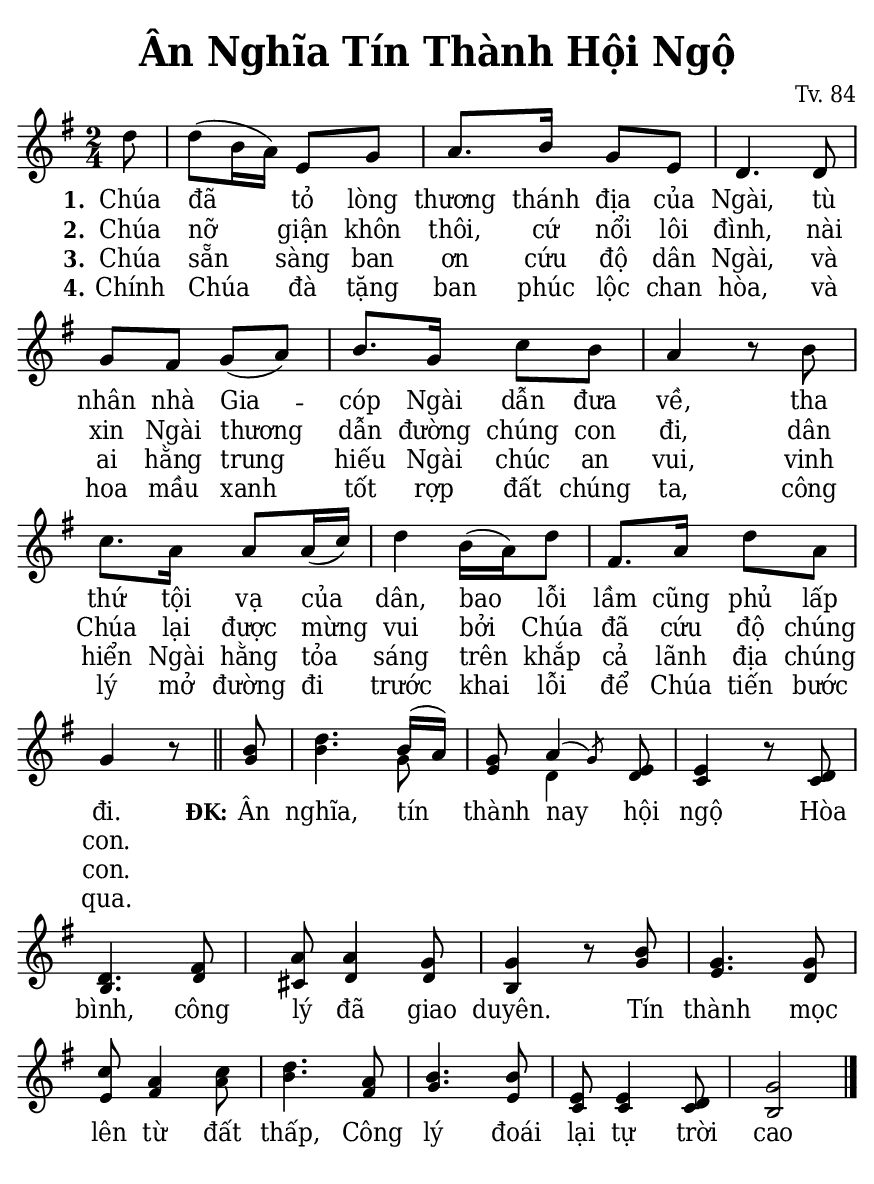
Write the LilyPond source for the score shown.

% Cài đặt chung\
\version "2.22.1"
\include "english.ly"

\header {
  title = \markup { \fontsize #1 "Ân Nghĩa Tín Thành Hội Ngộ" }
  composer = "Tv. 84"
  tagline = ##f
}

% Nhạc phiên khúc
nhacPhienKhucSop = \relative c'' {
  \partial 8 d8 |
  d (b16 a) e8 g |
  a8. b16 g8 e |
  d4. d8 |
  g8 fs g (a) |
  b8. g16 c8 b |
  a4 r8 b |
  c8. a16 a8 a16 (c) |
  d4 b16 (a) d8 |
  fs,8. a16 d8 a |
  g4 r8 \bar "||"
  
  b |
  d4. b16 (a) |
  g8
  \afterGrace a4 ({
    \override Flag.stroke-style = #"grace"
    g8)}
  \revert Flag.stroke-style
  e8 |
  e4 r8 d |
  d4. fs8 |
  a a4 g8 |
  g4 r8 b |
  g4. g8 |
  c a4 c8 |
  d4. a8 |
  b4. b8 |
  e, e4 d8 |
  g2 \bar "|."
}

nhacPhienKhucAlto = \relative c'' {
  r8 |
  R2*9
  r4.
  g8 |
  b4. g8 |
  e d4 d8 |
  c4 r8 c |
  b4. d8 |
  cs d4 d8 |
  b4 r8 g' |
  e4. d8 |
  e fs4 a8 |
  b4. fs8 |
  g4. e8 |
  c c4 c8 |
  b2
}

% Lời phiên khúc
loiPhienKhucSop = \lyrics {
  <<
    {
      \set stanza = "1."
      Chúa đã tỏ lòng thương thánh địa của Ngài,
      tù nhân nhà Gia -- cóp Ngài dẫn đưa về,
      tha thứ tội vạ của dân,
      bao lỗi lầm cũng phủ lấp đi.
    }
    \new Lyrics {
	    \set associatedVoice = "beSop"
	    \set stanza = "2."
	    Chúa nỡ giận khôn thôi,
	    cứ nổi lôi đình,
	    nài xin Ngài thương dẫn đường chúng con đi,
	    dân Chúa lại được mừng vui
	    bởi Chúa đã cứu độ chúng con.
    }
    \new Lyrics {
	    \set associatedVoice = "beSop"
	    \set stanza = "3."
	    Chúa sẵn sàng ban ơn cứu độ dân Ngài,
	    và ai hằng trung hiếu Ngài chúc an vui,
	    vinh hiển Ngài hằng tỏa sáng
	    trên khắp cả lãnh địa chúng con.
    }
    \new Lyrics {
	    \set associatedVoice = "beSop"
	    \set stanza = "4."
	    Chính Chúa đà tặng ban phúc lộc chan hòa,
	    và hoa mầu xanh tốt rợp đất chúng ta,
	    công lý mở đường đi trước
	    khai lỗi để Chúa tiến bước qua.
    }
  >>
  \set stanza = "ĐK:"
  Ân nghĩa, tín thành nay hội ngộ
  Hòa bình, công lý đã giao duyên.
  Tín thành mọc lên từ đất thấp,
  Công lý đoái lại tự trời cao
}

% Dàn trang
\paper {
  #(set-paper-size "a5")
  top-margin = 3\mm
  bottom-margin = 3\mm
  left-margin = 3\mm
  right-margin = 3\mm
  indent = #0
  #(define fonts
	 (make-pango-font-tree "Deja Vu Serif Condensed"
	 		       "Deja Vu Serif Condensed"
			       "Deja Vu Serif Condensed"
			       (/ 20 20)))
  print-page-number = ##f
  page-count = 1
}

TongNhip = {
  \key g \major \time 2/4
  \set Timing.beamExceptions = #'()
  \set Timing.baseMoment = #(ly:make-moment 1/4)
}

% Đổi kích thước nốt cho bè phụ
notBePhu =
#(define-music-function (font-size music) (number? ly:music?)
   (for-some-music
     (lambda (m)
       (if (music-is-of-type? m 'rhythmic-event)
           (begin
             (set! (ly:music-property m 'tweaks)
                   (cons `(font-size . ,font-size)
                         (ly:music-property m 'tweaks)))
             #t)
           #f))
     music)
   music)

\score {
  \new ChoirStaff <<
    \new Staff \with {
        \consists "Merge_rests_engraver"
        printPartCombineTexts = ##f
      }
      <<
      \new Voice \TongNhip \partCombine 
        \nhacPhienKhucSop
        \notBePhu -1 { \nhacPhienKhucAlto }
      \new NullVoice = beSop \nhacPhienKhucSop
      \new Lyrics \lyricsto beSop \loiPhienKhucSop
      >>
  >>
  \layout {
    \override Lyrics.LyricSpace.minimum-distance = #1.5
    \override Score.BarNumber.break-visibility = ##(#f #f #f)
    \override Score.SpacingSpanner.uniform-stretching = ##t
  } 
}
